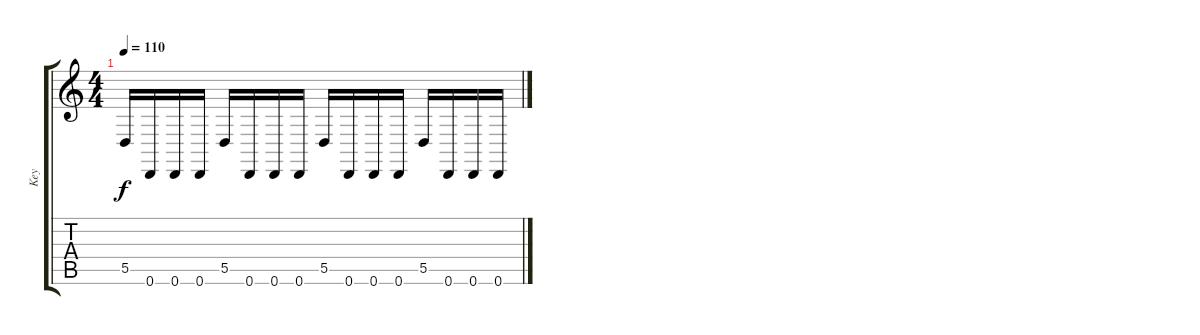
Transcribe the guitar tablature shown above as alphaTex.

\track ("Key" "Key") {instrument lead2sawtooth}
\staff {score tabs}
\tuning (E4 B3 G3 D3 A2 D2) {hide}
\ts (4 4)
\tempo 110
\clef g2
\ks c
5.5.16{dy f} 0.6.16 0.6.16 0.6.16 5.5.16 0.6.16 0.6.16 0.6.16 5.5.16 0.6.16 0.6.16 0.6.16 5.5.16 0.6.16 0.6.16 0.6.16
